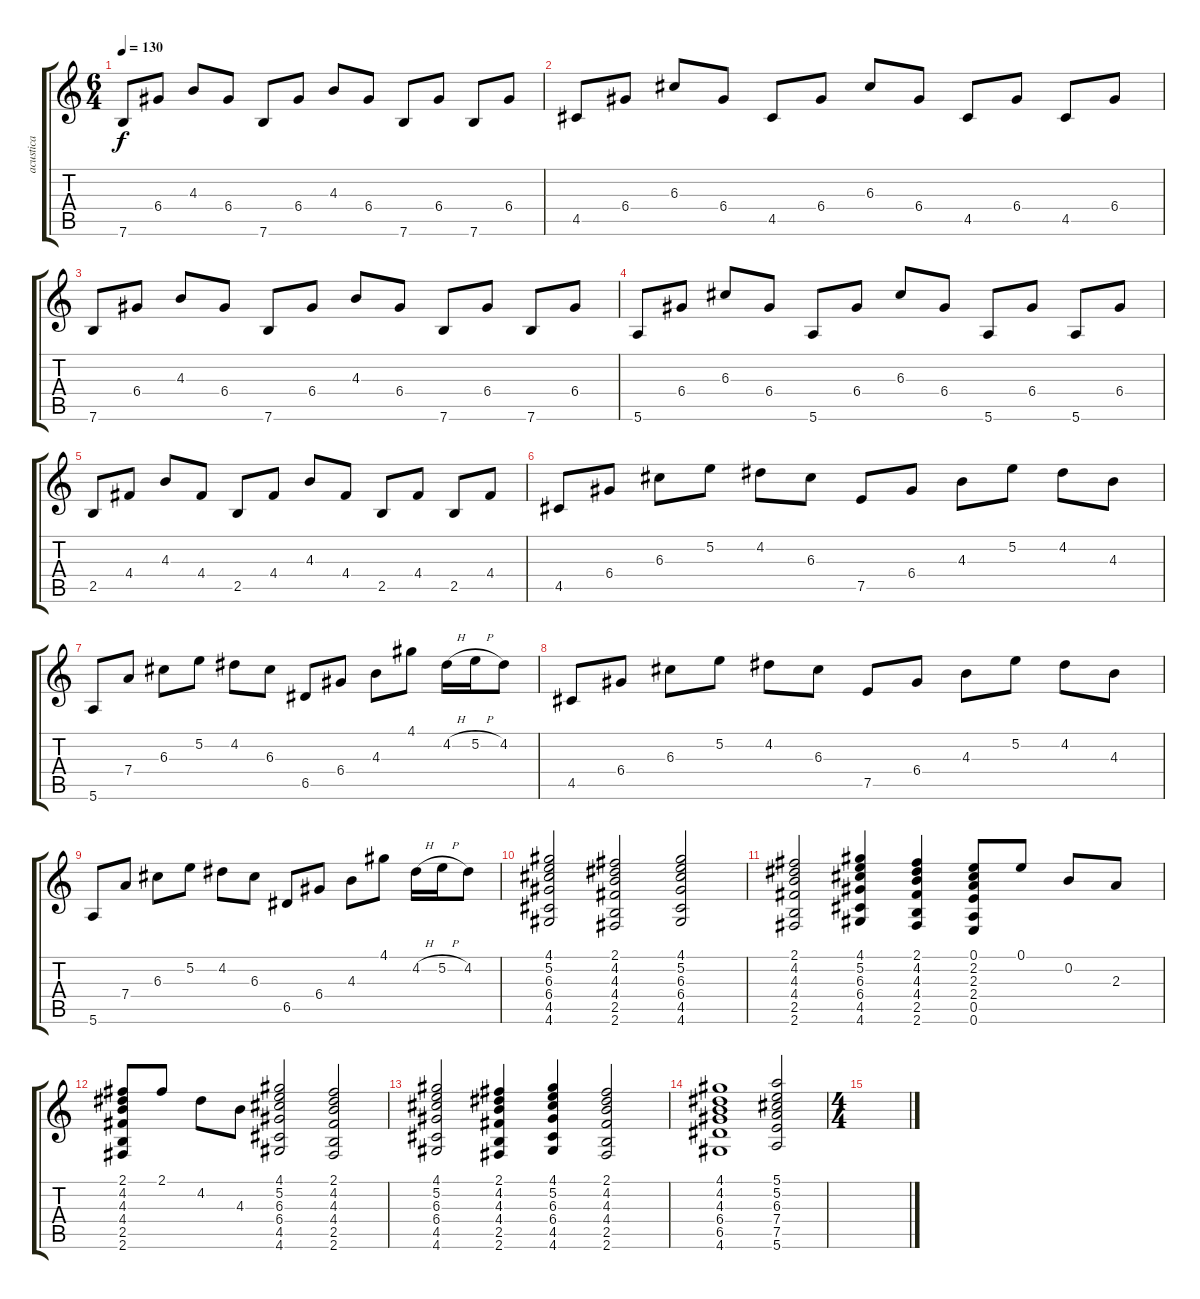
\track ("acustica" "acustica") {instrument acousticguitarsteel}
\staff {score tabs}
\tuning (E4 B3 G3 D3 A2 E2) {hide}
\ts (6 4)
\tempo 130
\clef g2
\ks c
7.6.8{dy f} 6.4.8 4.3.8 6.4.8 7.6.8 6.4.8 4.3.8 6.4.8 7.6.8 6.4.8 7.6.8 6.4.8 |
4.5.8 6.4.8 6.3.8 6.4.8 4.5.8 6.4.8 6.3.8 6.4.8 4.5.8 6.4.8 4.5.8 6.4.8 |
7.6.8 6.4.8 4.3.8 6.4.8 7.6.8 6.4.8 4.3.8 6.4.8 7.6.8 6.4.8 7.6.8 6.4.8 |
5.6.8 6.4.8 6.3.8 6.4.8 5.6.8 6.4.8 6.3.8 6.4.8 5.6.8 6.4.8 5.6.8 6.4.8 |
2.5.8 4.4.8 4.3.8 4.4.8 2.5.8 4.4.8 4.3.8 4.4.8 2.5.8 4.4.8 2.5.8 4.4.8 |
4.5.8 6.4.8 6.3.8 5.2.8 4.2.8 6.3.8 7.5.8 6.4.8 4.3.8 5.2.8 4.2.8 4.3.8 |
5.6.8 7.4.8 6.3.8 5.2.8 4.2.8 6.3.8 6.5.8 6.4.8 4.3.8 4.1.8 4.2{h}.16 5.2{h}.16 4.2.8 |
4.5.8 6.4.8 6.3.8 5.2.8 4.2.8 6.3.8 7.5.8 6.4.8 4.3.8 5.2.8 4.2.8 4.3.8 |
5.6.8 7.4.8 6.3.8 5.2.8 4.2.8 6.3.8 6.5.8 6.4.8 4.3.8 4.1.8 4.2{h}.16 5.2{h}.16 4.2.8 |
(4.1 5.2 6.3 6.4 4.5 4.6).2 (2.1 4.2 4.3 4.4 2.5 2.6).2 (4.1 5.2 6.3 6.4 4.5 4.6).2 |
(2.1 4.2 4.3 4.4 2.5 2.6).2 (4.1 5.2 6.3 6.4 4.5 4.6).4 (2.1 4.2 4.3 4.4 2.5 2.6).4 (0.1 2.2 2.3 2.4 0.5 0.6).8 0.1.8 0.2.8 2.3.8 |
(2.1 4.2 4.3 4.4 2.5 2.6).8 2.1.8 4.2.8 4.3.8 (4.1 5.2 6.3 6.4 4.5 4.6).2 (2.1 4.2 4.3 4.4 2.5 2.6).2 |
(4.1 5.2 6.3 6.4 4.5 4.6).2 (2.1 4.2 4.3 4.4 2.5 2.6).4 (4.1 5.2 6.3 6.4 4.5 4.6).4 (2.1 4.2 4.3 4.4 2.5 2.6).2 |
(4.1 4.2 4.3 6.4 6.5 4.6).1 (5.1 5.2 6.3 7.4 7.5 5.6).2 |
\ts (4 4)
